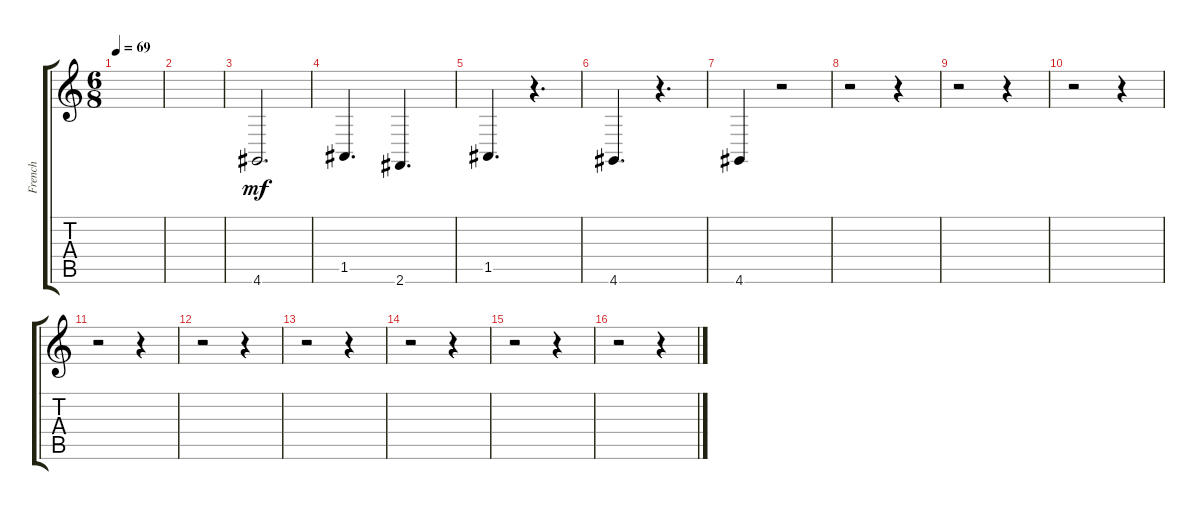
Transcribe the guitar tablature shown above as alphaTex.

\track ("French" "French") {instrument frenchhorn}
\staff {score tabs}
\tuning (E4 B3 G3 D3 A2 E2) {hide}
\ts (6 8)
\tempo 69
\clef g2
\ks c
|
|
4.6.2{d dy mf} |
1.5.4{d} 2.6.4{d} |
1.5.4{d} r.4{d} |
4.6.4{d} r.4{d} |
4.6.4 r.2 |
r.2 r.4 |
r.2 r.4 |
r.2 r.4 |
r.2 r.4 |
r.2 r.4 |
r.2 r.4 |
r.2 r.4 |
r.2 r.4 |
r.2 r.4
